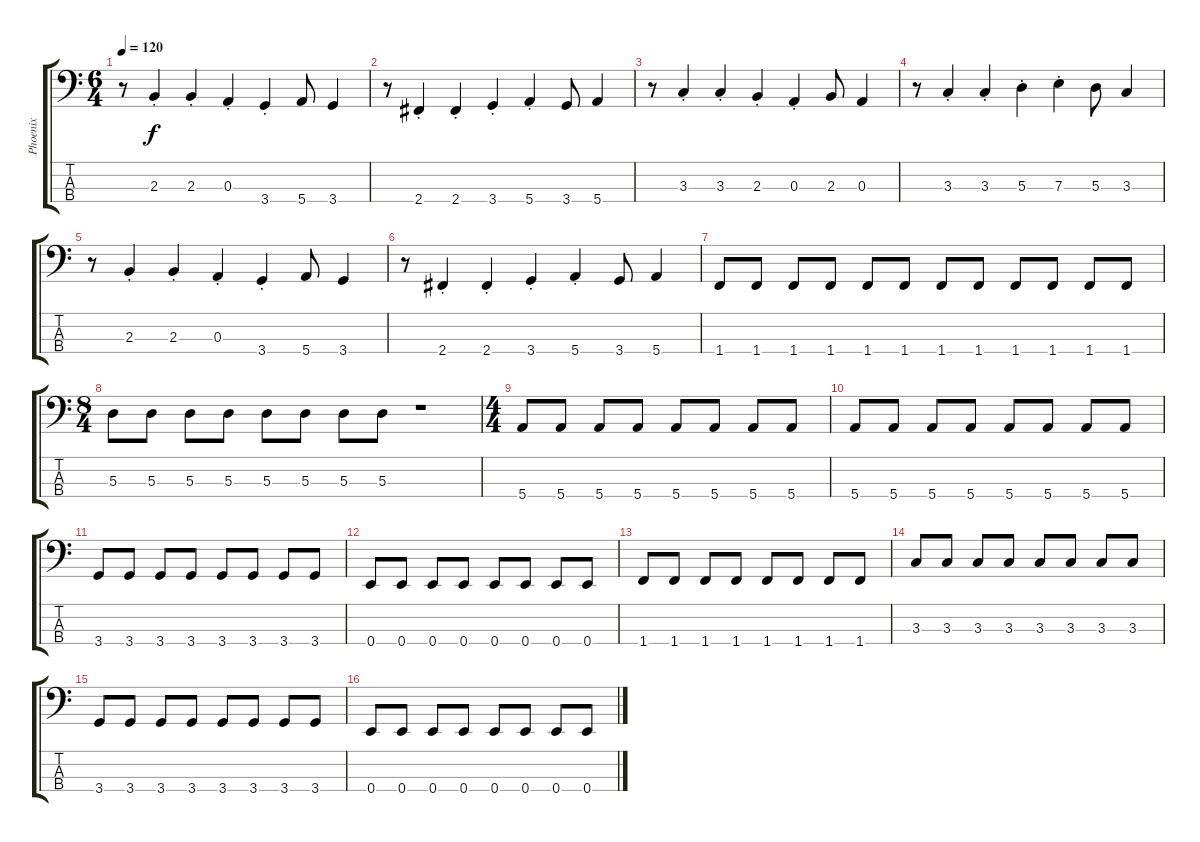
\track ("Phoenix" "Phoenix") {instrument electricbasspick}
\staff {score tabs}
\tuning (G2 D2 A1 E1) {hide}
\ts (6 4)
\tempo 120
\clef f4
\ks c
r.8{dy f} 2.3{st}.4 2.3{st}.4 0.3{st}.4 3.4{st}.4 5.4.8 3.4.4 |
r.8 2.4{st}.4 2.4{st}.4 3.4{st}.4 5.4{st}.4 3.4.8 5.4.4 |
r.8 3.3{st}.4 3.3{st}.4 2.3{st}.4 0.3{st}.4 2.3.8 0.3.4 |
r.8 3.3{st}.4 3.3{st}.4 5.3{st}.4 7.3{st}.4 5.3.8 3.3.4 |
r.8 2.3{st}.4 2.3{st}.4 0.3{st}.4 3.4{st}.4 5.4.8 3.4.4 |
r.8 2.4{st}.4 2.4{st}.4 3.4{st}.4 5.4{st}.4 3.4.8 5.4.4 |
1.4.8 1.4.8 1.4.8 1.4.8 1.4.8 1.4.8 1.4.8 1.4.8 1.4.8 1.4.8 1.4.8 1.4.8 |
\ts (8 4)
5.3.8 5.3.8 5.3.8 5.3.8 5.3.8 5.3.8 5.3.8 5.3.8 r.1 |
\ts (4 4)
5.4.8 5.4.8 5.4.8 5.4.8 5.4.8 5.4.8 5.4.8 5.4.8 |
5.4.8 5.4.8 5.4.8 5.4.8 5.4.8 5.4.8 5.4.8 5.4.8 |
3.4.8 3.4.8 3.4.8 3.4.8 3.4.8 3.4.8 3.4.8 3.4.8 |
0.4.8 0.4.8 0.4.8 0.4.8 0.4.8 0.4.8 0.4.8 0.4.8 |
1.4.8 1.4.8 1.4.8 1.4.8 1.4.8 1.4.8 1.4.8 1.4.8 |
3.3.8 3.3.8 3.3.8 3.3.8 3.3.8 3.3.8 3.3.8 3.3.8 |
3.4.8 3.4.8 3.4.8 3.4.8 3.4.8 3.4.8 3.4.8 3.4.8 |
0.4.8 0.4.8 0.4.8 0.4.8 0.4.8 0.4.8 0.4.8 0.4.8
